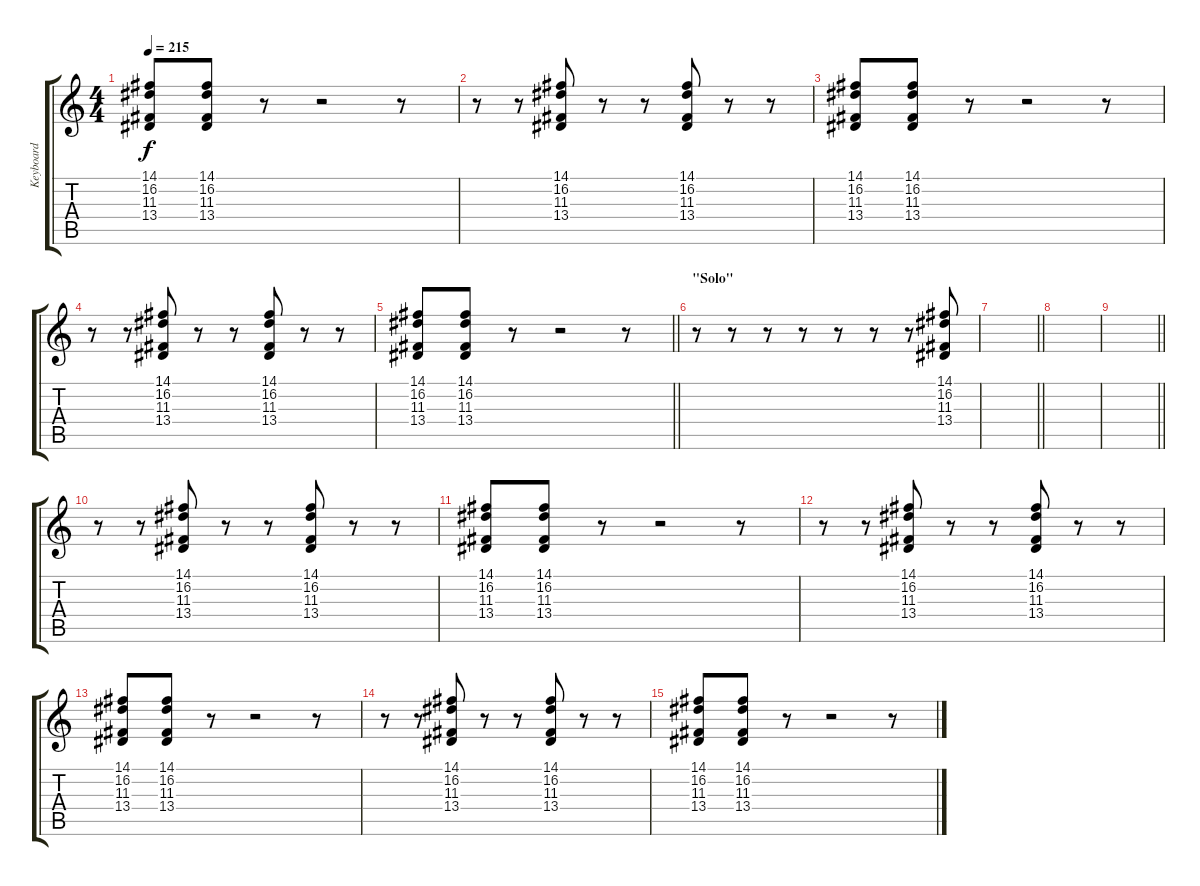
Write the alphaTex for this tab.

\track ("Keyboard" "Keyboard") {instrument lead2sawtooth}
\staff {score tabs}
\tuning (E4 B3 G3 D3 A2 E2) {hide}
\ts (4 4)
\tempo 215
\clef g2
\ks c
(14.1 16.2 11.3 13.4).8{dy f} (14.1 16.2 11.3 13.4).8 r.8 r.2 r.8 |
r.8 r.8 (14.1 16.2 11.3 13.4).8 r.8 r.8 (14.1 16.2 11.3 13.4).8 r.8 r.8 |
(14.1 16.2 11.3 13.4).8 (14.1 16.2 11.3 13.4).8 r.8 r.2 r.8 |
r.8 r.8 (14.1 16.2 11.3 13.4).8 r.8 r.8 (14.1 16.2 11.3 13.4).8 r.8 r.8 |
\barLineRight lightlight
(14.1 16.2 11.3 13.4).8 (14.1 16.2 11.3 13.4).8 r.8 r.2 r.8 |
\section ("" "\"Solo\"")
r.8 r.8 r.8 r.8 r.8 r.8 r.8 (14.1 16.2 11.3 13.4).8 |
\barLineRight lightlight
|
|
\barLineRight lightlight
|
r.8 r.8 (14.1 16.2 11.3 13.4).8 r.8 r.8 (14.1 16.2 11.3 13.4).8 r.8 r.8 |
(14.1 16.2 11.3 13.4).8 (14.1 16.2 11.3 13.4).8 r.8 r.2 r.8 |
r.8 r.8 (14.1 16.2 11.3 13.4).8 r.8 r.8 (14.1 16.2 11.3 13.4).8 r.8 r.8 |
(14.1 16.2 11.3 13.4).8 (14.1 16.2 11.3 13.4).8 r.8 r.2 r.8 |
r.8 r.8 (14.1 16.2 11.3 13.4).8 r.8 r.8 (14.1 16.2 11.3 13.4).8 r.8 r.8 |
(14.1 16.2 11.3 13.4).8 (14.1 16.2 11.3 13.4).8 r.8 r.2 r.8
